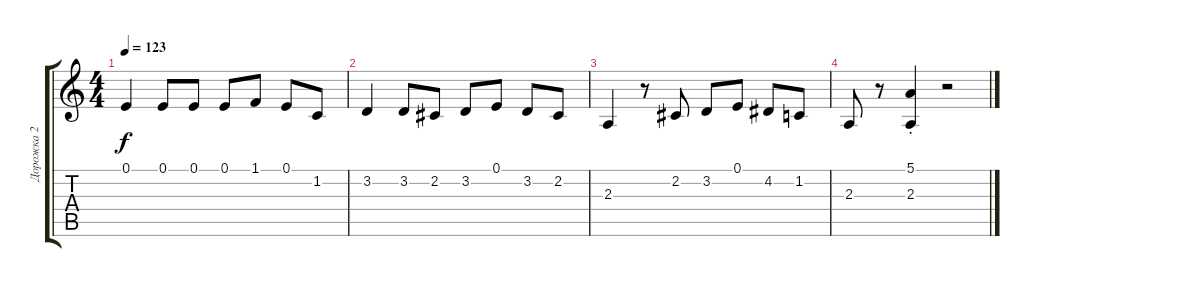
\track ("Дорожка 2" "Дорожка 2") {instrument churchorgan}
\staff {score tabs}
\tuning (E4 B3 G3 D3 A2 E2) {hide}
\ts (4 4)
\tempo 123
\clef g2
\ks c
0.1.4{dy f} 0.1.8 0.1.8 0.1.8 1.1.8 0.1.8 1.2.8 |
3.2.4 3.2.8 2.2.8 3.2.8 0.1.8 3.2.8 2.2.8 |
2.3.4 r.8 2.2.8 3.2.8 0.1.8 4.2.8 1.2.8 |
2.3.8 r.8 (5.1{st} 2.3{st}).4 r.2
